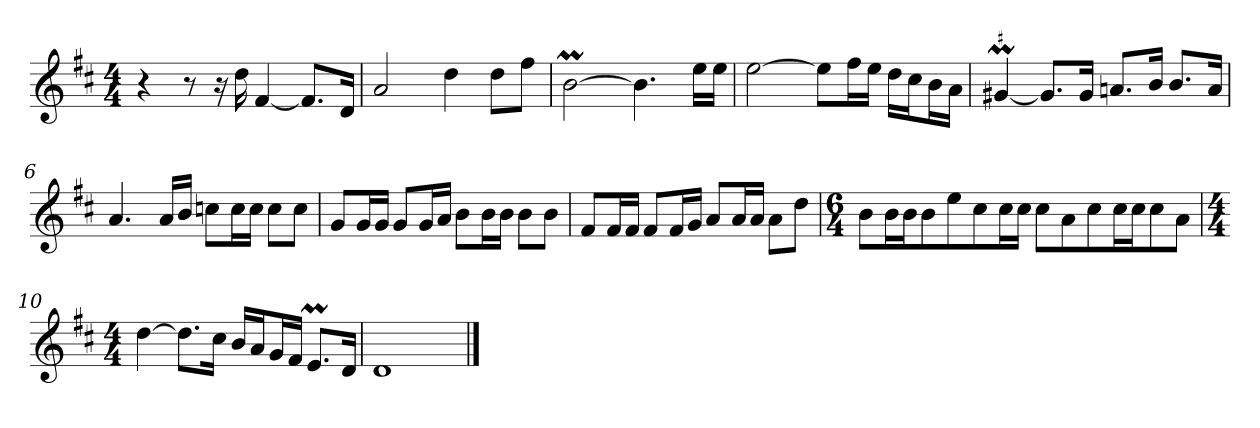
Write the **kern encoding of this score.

**kern
*part1
*staff1
*clefG2
*k[f#c#]
*D:
*M4/4
*MM120
=1
4r
8r
16r
16dd
[4f#
8.f#/L]
16d/Jk
=2
2a
4dd
8dd\L
8ff#\J
=3
[2bM
4.b]
16ee\LL
16ee\JJ
=4
[2ee
8ee\L]
16ff#\L
16ee\JJ
16dd\LL
16cc#\J
16b\L
16a\JJ
=5
!LO:MOR:acc=#
[4g#XM
8.g#/L]
16g#/Jk
8.an/L
16b/Jk
8.b/L
16a/Jk
=6
4.a
16a/LL
16b/JJ
8ccn\L
16cc\L
16cc\JJ
8cc\L
8cc\J
=7
8g/L
16g/L
16g/JJ
8g/L
16g/L
16a/JJ
8b\L
16b\L
16b\JJ
8b\L
8b\J
=8
8f#/L
16f#/L
16f#/JJ
8f#/L
16f#/L
16g/JJ
8a/L
16a/L
16a/JJ
8a\L
8dd\J
=9
*M6/4
8b\L
16b\L
16b\J
8b\
8ee\
8cc#\
16cc#\L
16cc#\JJ
8cc#\L
8a\
8cc#\
16cc#\L
16cc#\J
8cc#\
8a\J
=10
*M4/4
[4dd
8.dd\L]
16cc#\Jk
16b/LL
16a/J
16g/L
16f#/JJ
8.eM/L
16d/Jk
=11
1d
==
*-
